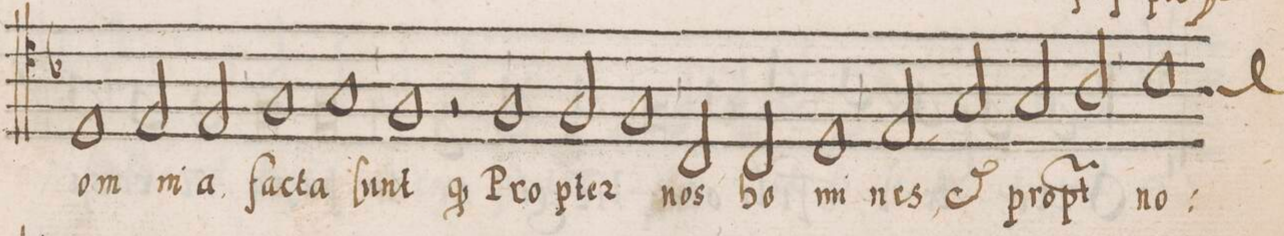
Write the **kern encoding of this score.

**kern	**text
*I"TENOR	*
*clefC4	*
*k[b-]	*
*met()	*
*M2/1	*
1D	om-
2E/	-ni-
2E/	-a
=58-	=58-
1F	fac-
1G	-ta
=59-	=59-
1F	ſunt
2r	.
1F	q(ui)
=60-	=60-
2F/	Pro-
1F	-pter
=61-	=61-
2C/	nos
2C/	ho-
1D	-mi-
=62-	=62-
2E/	-nes,
2G/	e(t)
2G/	prop-
2A/	-t(er)
=63-	=63-
*custos:A	*
1B-	no-
*-	*-
